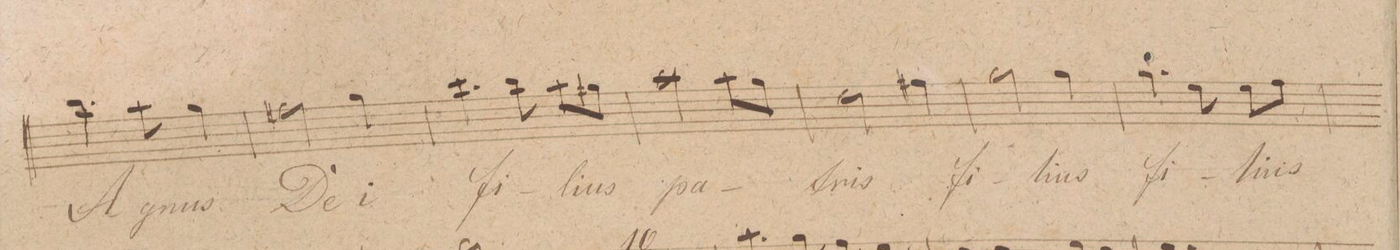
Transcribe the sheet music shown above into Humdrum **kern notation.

**kern	**text	**dynam
*I"Alto.	*	*
*clefC3	*	*
*k[f#c#]	*	*
*met(c|)	*	*
*M3/4	*	*
4.cc#\	A-	.
8b\	.	.
4a\	-gnus	.
=90	=90	=90
2g#X\	De-	.
4a\	-i	.
=91	=91	=91
4.dd\	fi-	.
8cc#\	-li-	.
8b\L	-us	.
8a#X\J	.	.
=92	=92	=92
2b\	pa-	.
8b\L	.	.
8a\J	.	.
=93	=93	=93
2e\	-tris	.
4g#X\	fi-	.
=94	=94	=94
2a\	-li-	.
4a\	-us	.
=95	=95	=95
4.cc#\	fi-	.
8f#\	-li-	.
8f#\L	-us	.
8g\J	.	.
=96	=96	=96
*-	*-	*-
